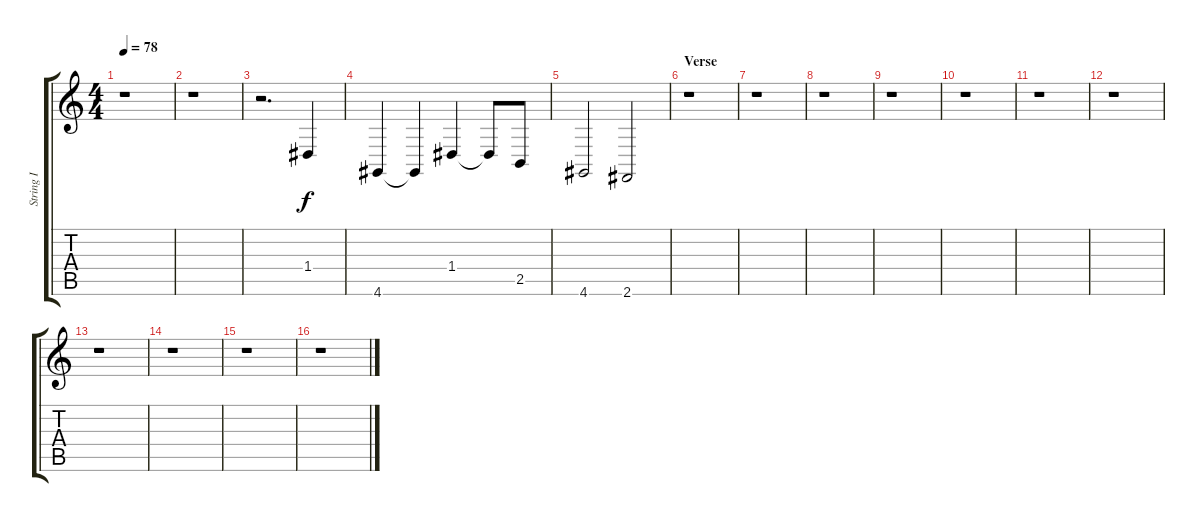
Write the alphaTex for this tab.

\track ("String I" "String I") {instrument tremolostrings}
\staff {score tabs}
\tuning (E4 B3 G3 D3 A2 E2) {hide}
\ts (4 4)
\tempo 78
\clef g2
\ks c
r.1{dy f} |
r.1 |
r.2{d} 1.4.4 |
4.6.4 4.6{t}.4 1.4.4 1.4{t}.8 2.5.8 |
4.6.2 2.6.2 |
\section ("" "Verse")
r.1 |
r.1 |
r.1 |
r.1 |
r.1 |
r.1 |
r.1 |
r.1 |
r.1 |
r.1 |
r.1
